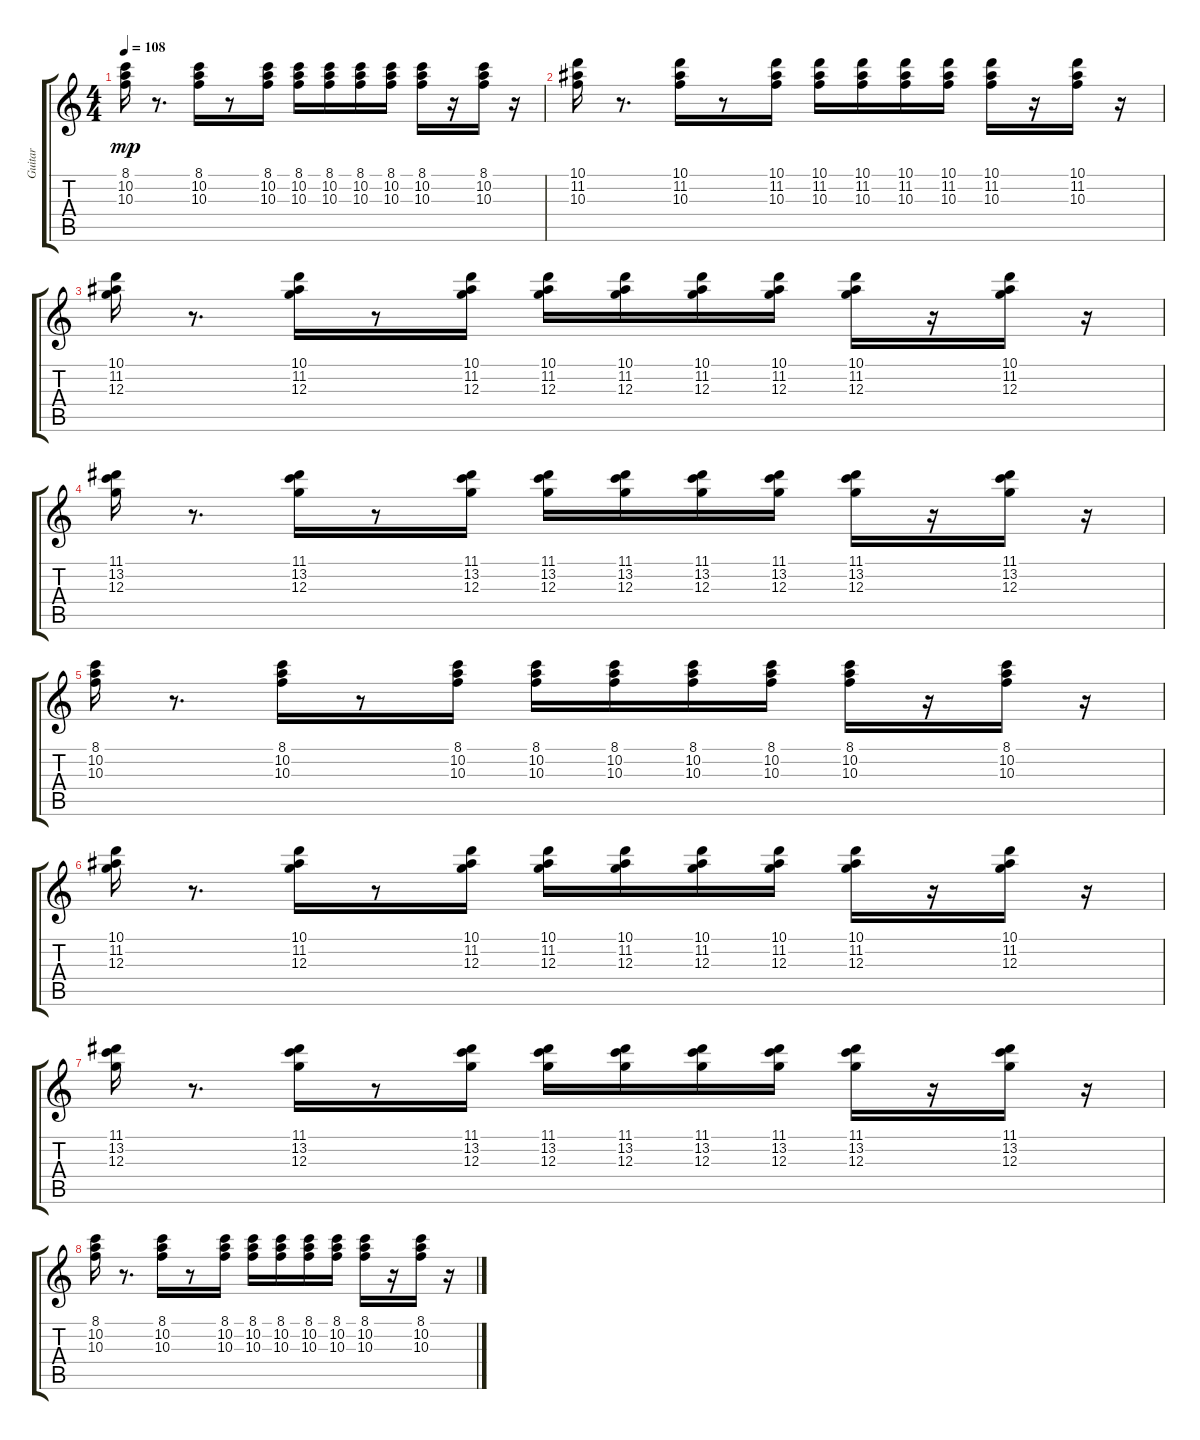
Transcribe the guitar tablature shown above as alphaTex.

\track ("Guitar" "Guitar") {instrument electricguitarmuted}
\staff {score tabs}
\tuning (E4 B3 G3 D3 A2 E2) {hide}
\ts (4 4)
\tempo 108
\clef g2
\ks c
(8.1 10.2 10.3).16{dy mp balance 5} r.8{d} (8.1 10.2 10.3).16 r.8 (8.1 10.2 10.3).16 (8.1 10.2 10.3).16{balance 11} (8.1 10.2 10.3).16 (8.1 10.2 10.3).16 (8.1 10.2 10.3).16 (8.1 10.2 10.3).16{balance 4} r.16 (8.1 10.2 10.3).16{balance 8} r.16 |
(10.1 11.2 10.3).16{balance 5} r.8{d} (10.1 11.2 10.3).16 r.8 (10.1 11.2 10.3).16 (10.1 11.2 10.3).16{balance 11} (10.1 11.2 10.3).16 (10.1 11.2 10.3).16 (10.1 11.2 10.3).16{balance 4} (10.1 11.2 10.3).16 r.16 (10.1 11.2 10.3).16{balance 8} r.16 |
(10.1 11.2 12.3).16{balance 5} r.8{d} (10.1 11.2 12.3).16 r.8 (10.1 11.2 12.3).16 (10.1 11.2 12.3).16{balance 11} (10.1 11.2 12.3).16 (10.1 11.2 12.3).16 (10.1 11.2 12.3).16{balance 4} (10.1 11.2 12.3).16 r.16 (10.1 11.2 12.3).16{balance 8} r.16 |
(11.1 13.2 12.3).16{balance 5} r.8{d} (11.1 13.2 12.3).16 r.8 (11.1 13.2 12.3).16 (11.1 13.2 12.3).16{balance 11} (11.1 13.2 12.3).16 (11.1 13.2 12.3).16 (11.1 13.2 12.3).16{balance 4} (11.1 13.2 12.3).16 r.16 (11.1 13.2 12.3).16{balance 8} r.16 |
(8.1 10.2 10.3).16{balance 5} r.8{d} (8.1 10.2 10.3).16 r.8 (8.1 10.2 10.3).16 (8.1 10.2 10.3).16{balance 11} (8.1 10.2 10.3).16 (8.1 10.2 10.3).16 (8.1 10.2 10.3).16{balance 4} (8.1 10.2 10.3).16 r.16 (8.1 10.2 10.3).16{balance 8} r.16 |
(10.1 11.2 12.3).16{balance 5} r.8{d} (10.1 11.2 12.3).16 r.8 (10.1 11.2 12.3).16 (10.1 11.2 12.3).16{balance 11} (10.1 11.2 12.3).16 (10.1 11.2 12.3).16 (10.1 11.2 12.3).16{balance 4} (10.1 11.2 12.3).16 r.16 (10.1 11.2 12.3).16{balance 8} r.16 |
(11.1 13.2 12.3).16{balance 5} r.8{d} (11.1 13.2 12.3).16 r.8 (11.1 13.2 12.3).16 (11.1 13.2 12.3).16{balance 11} (11.1 13.2 12.3).16 (11.1 13.2 12.3).16 (11.1 13.2 12.3).16{balance 4} (11.1 13.2 12.3).16 r.16 (11.1 13.2 12.3).16{balance 8} r.16 |
(8.1 10.2 10.3).16{balance 5} r.8{d} (8.1 10.2 10.3).16 r.8 (8.1 10.2 10.3).16 (8.1 10.2 10.3).16{balance 11} (8.1 10.2 10.3).16 (8.1 10.2 10.3).16 (8.1 10.2 10.3).16{balance 4} (8.1 10.2 10.3).16 r.16 (8.1 10.2 10.3).16{balance 8} r.16
